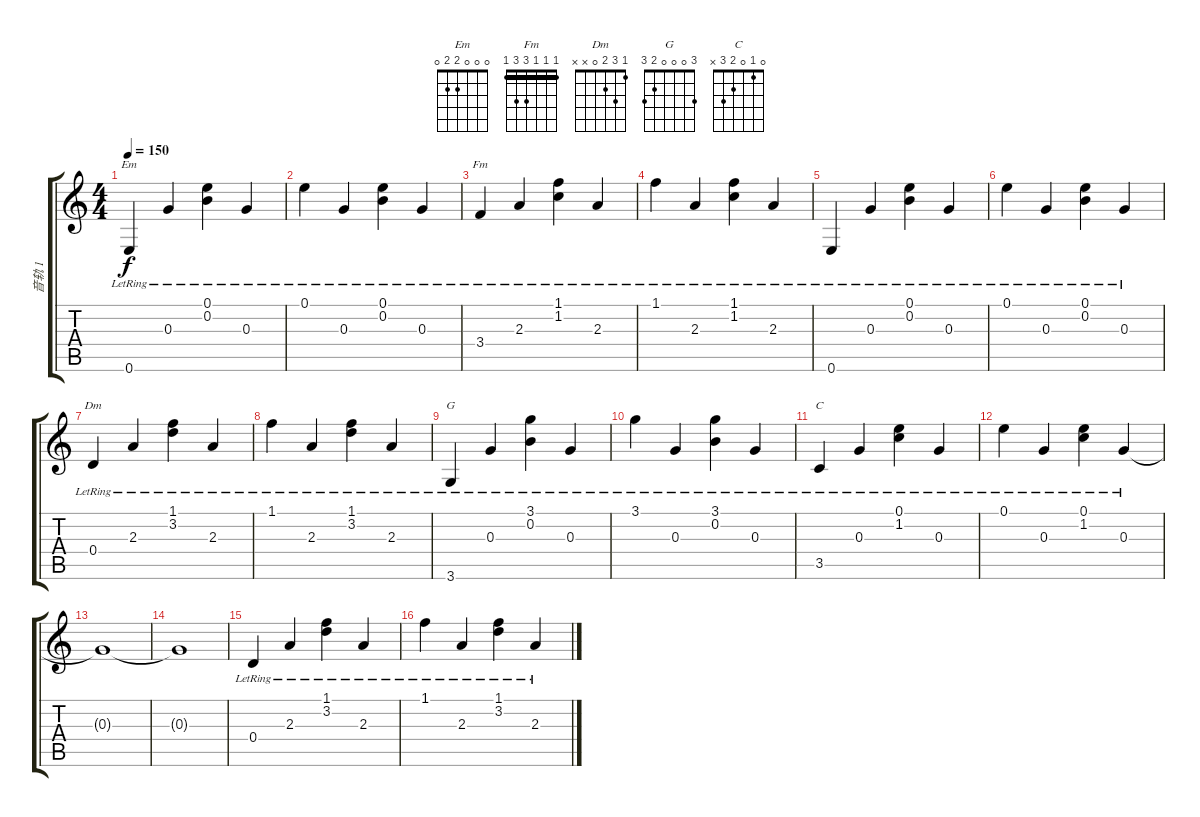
\track ("音轨 1" "音轨 1") {instrument acousticguitarsteel}
\staff {score tabs}
\tuning (E4 B3 G3 D3 A2 E2) {hide}
\chord ("Em" 0 0 0 2 2 0)
\chord ("Fm" 1 1 1 3 3 1) {barre 1}
\chord ("Dm" 1 3 2 0 x x)
\chord ("G" 3 0 0 0 2 3)
\chord ("C" 0 1 0 2 3 x)
\ts (4 4)
\tempo 150
\clef g2
\ks c
0.6{lr}.4{ch "Em" dy f} 0.3{lr}.4 (0.1{lr} 0.2{lr}).4 0.3{lr}.4 |
0.1{lr}.4 0.3{lr}.4 (0.1{lr} 0.2{lr}).4 0.3{lr}.4 |
3.4{lr}.4{ch "Fm"} 2.3{lr}.4 (1.1{lr} 1.2{lr}).4 2.3{lr}.4 |
1.1{lr}.4 2.3{lr}.4 (1.1{lr} 1.2{lr}).4 2.3{lr}.4 |
0.6{lr}.4 0.3{lr}.4 (0.1{lr} 0.2{lr}).4 0.3{lr}.4 |
0.1{lr}.4 0.3{lr}.4 (0.1{lr} 0.2{lr}).4 0.3{lr}.4 |
0.4{lr}.4{ch "Dm"} 2.3{lr}.4 (1.1 3.2{lr}).4 2.3{lr}.4 |
1.1{lr}.4 2.3{lr}.4 (1.1 3.2{lr}).4 2.3{lr}.4 |
3.6{lr}.4{ch "G"} 0.3{lr}.4 (3.1 0.2{lr}).4 0.3{lr}.4 |
3.1{lr}.4 0.3{lr}.4 (3.1 0.2{lr}).4 0.3{lr}.4 |
3.5{lr}.4{ch "C"} 0.3{lr}.4 (0.1{lr} 1.2{lr}).4 0.3{lr}.4 |
0.1{lr}.4 0.3{lr}.4 (0.1{lr} 1.2{lr}).4 0.3{lr}.4 |
0.3{t}.1 |
0.3{t}.1 |
0.4{lr}.4 2.3{lr}.4 (1.1 3.2{lr}).4 2.3{lr}.4 |
1.1{lr}.4 2.3{lr}.4 (1.1 3.2{lr}).4 2.3{lr}.4
